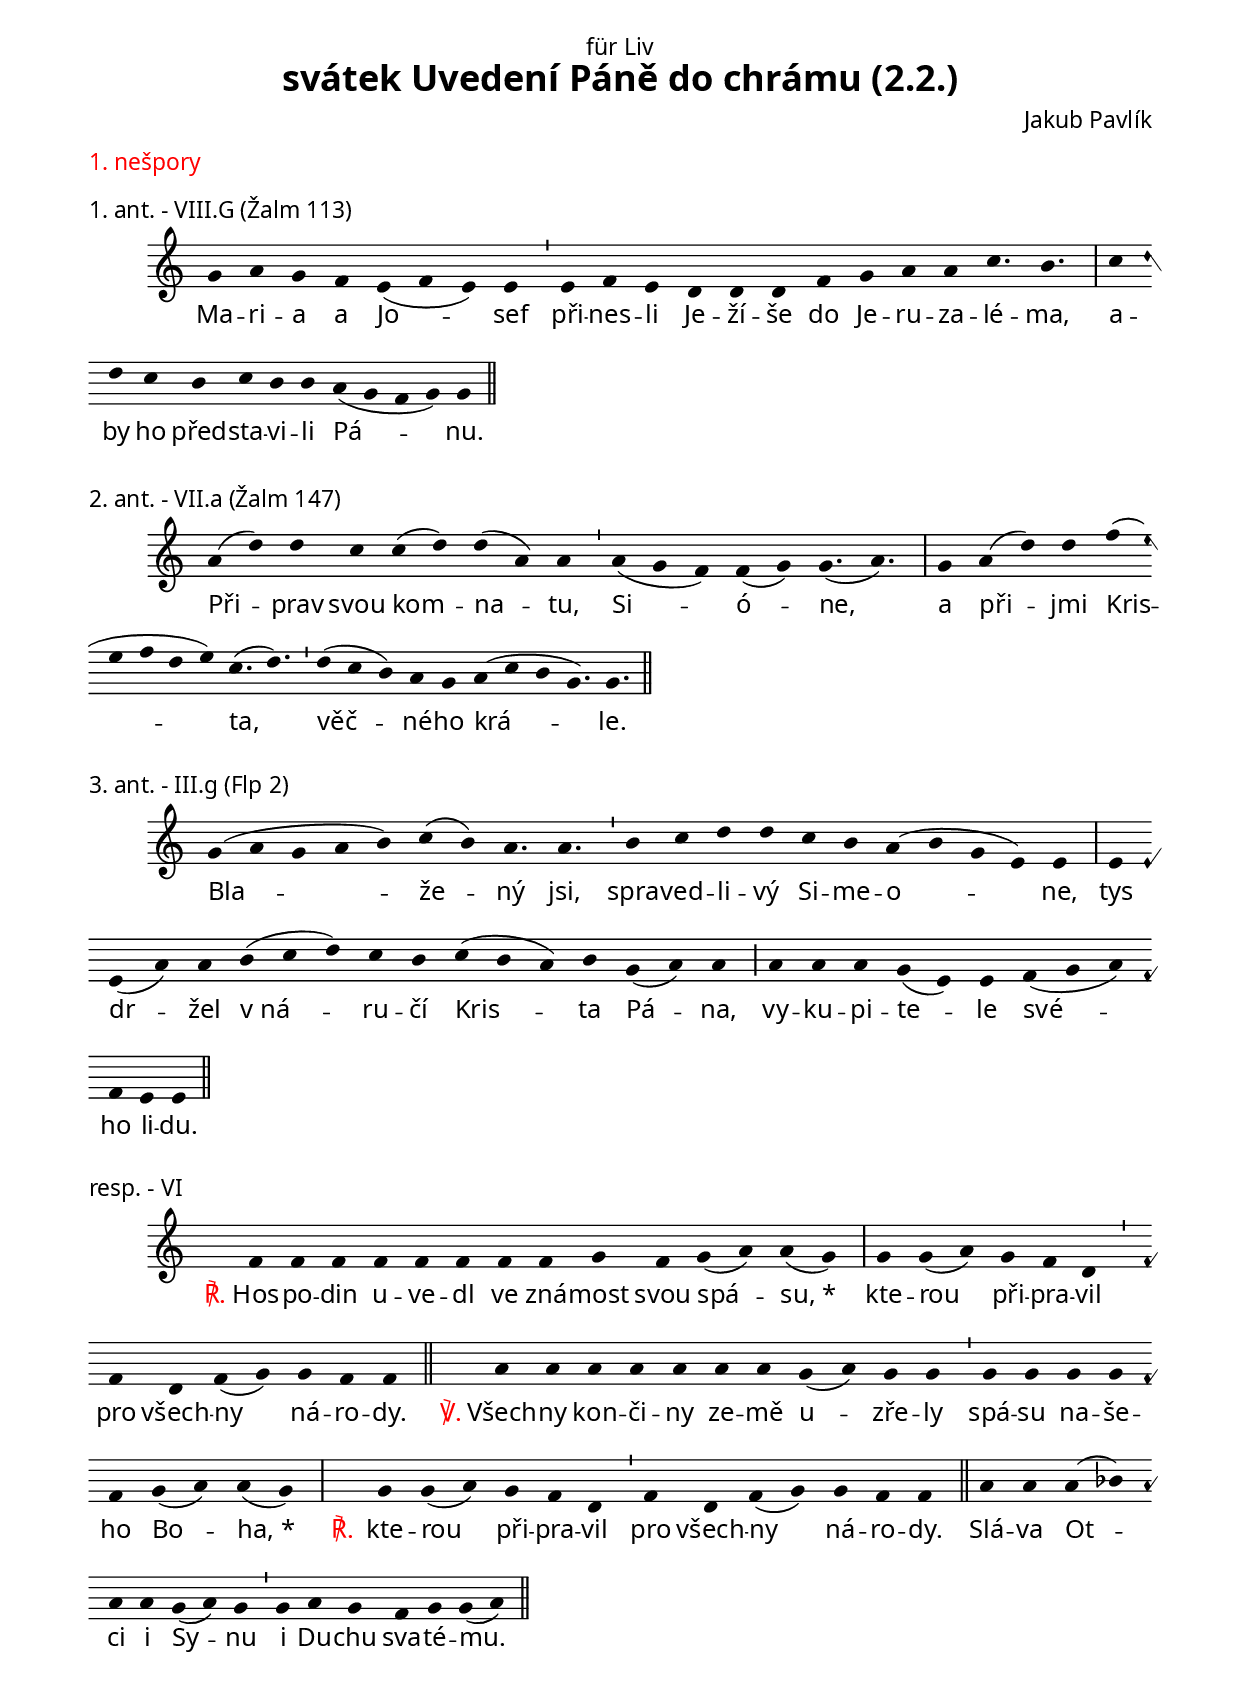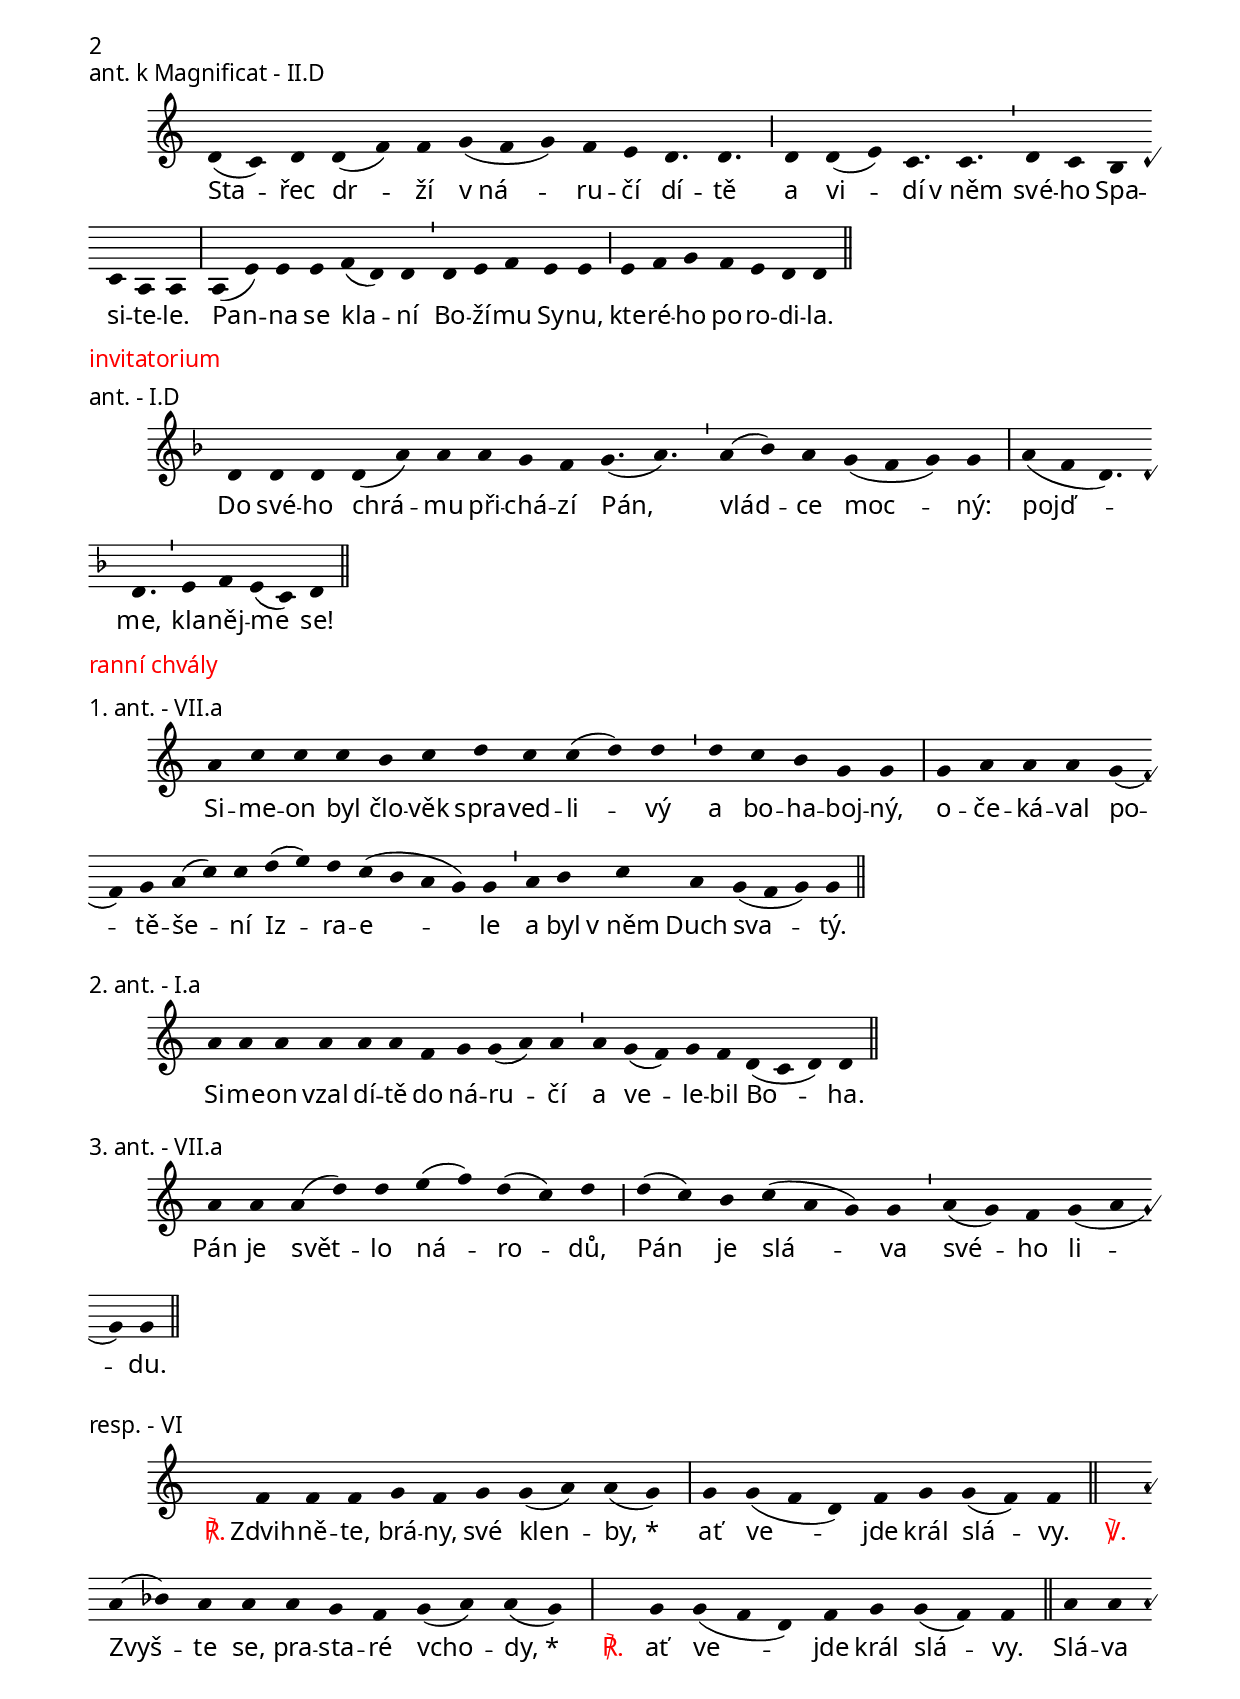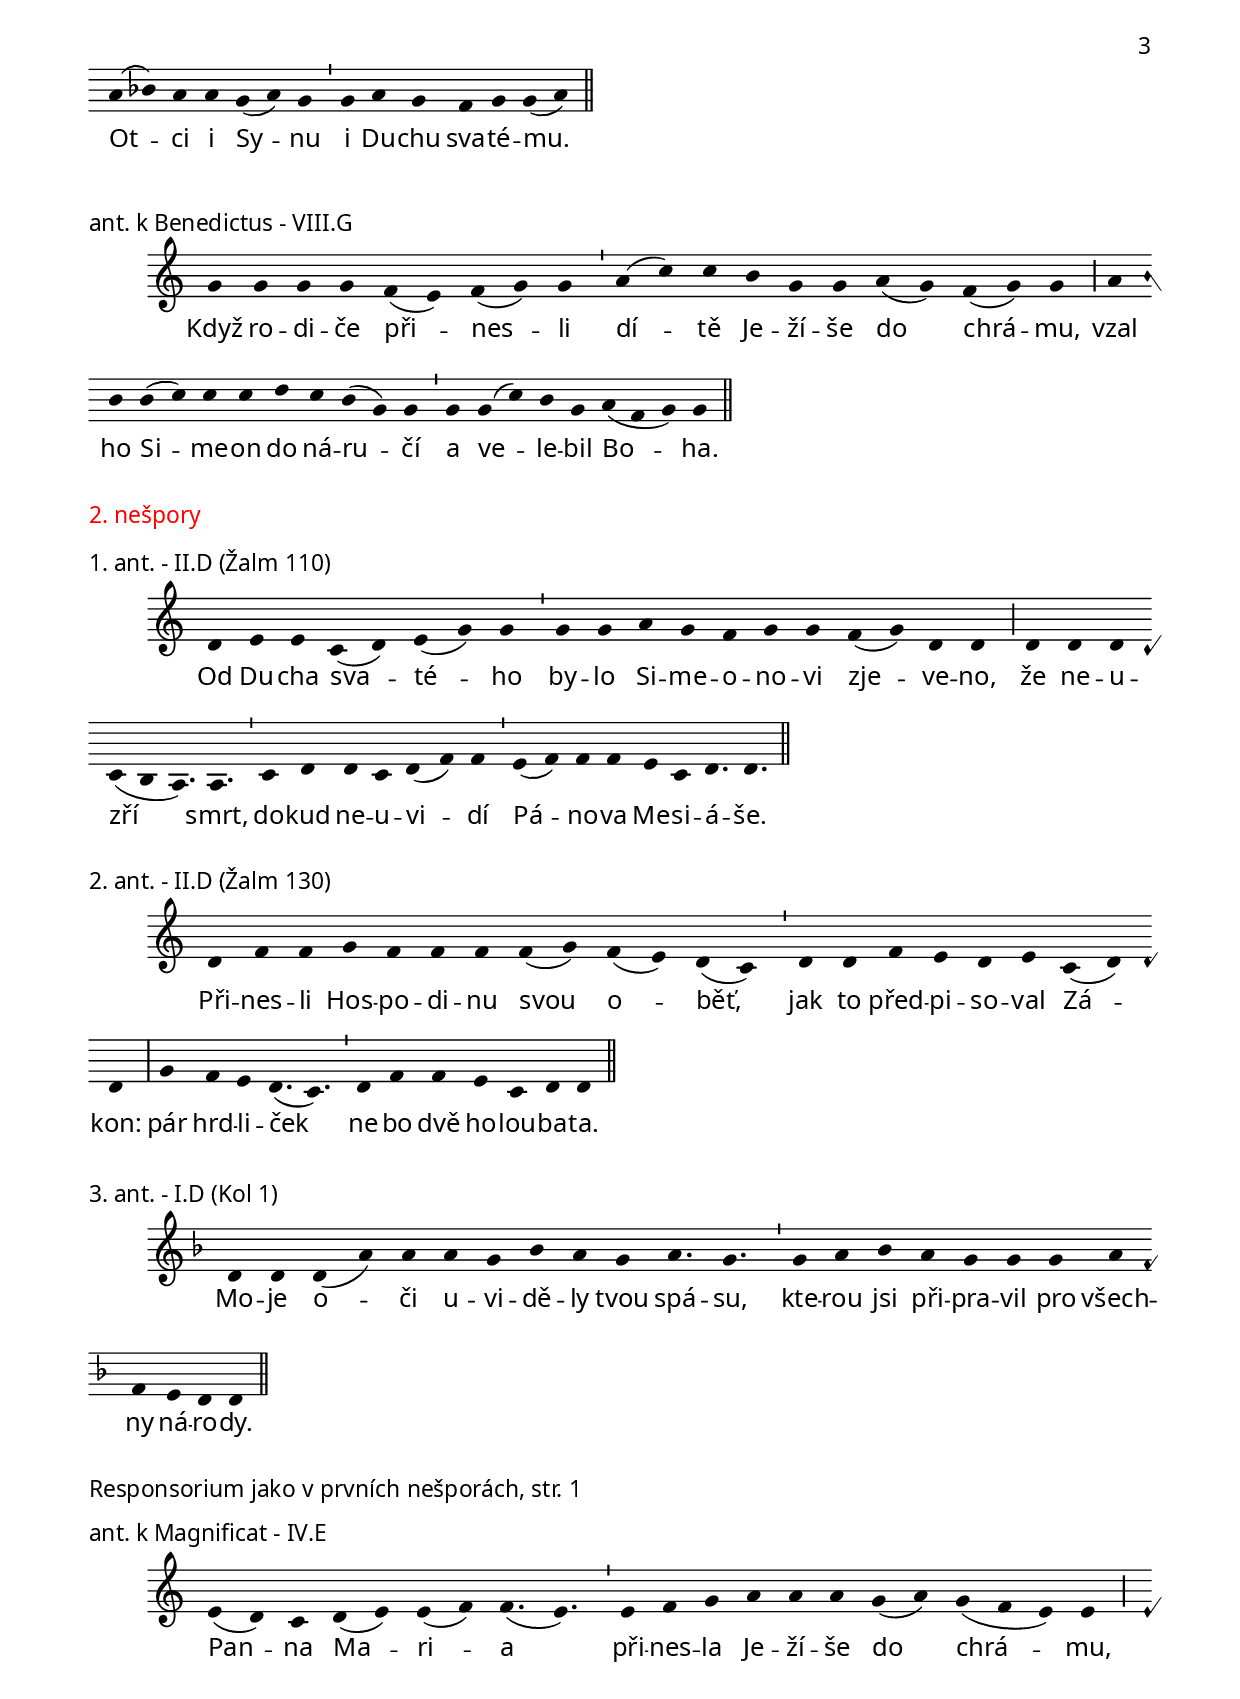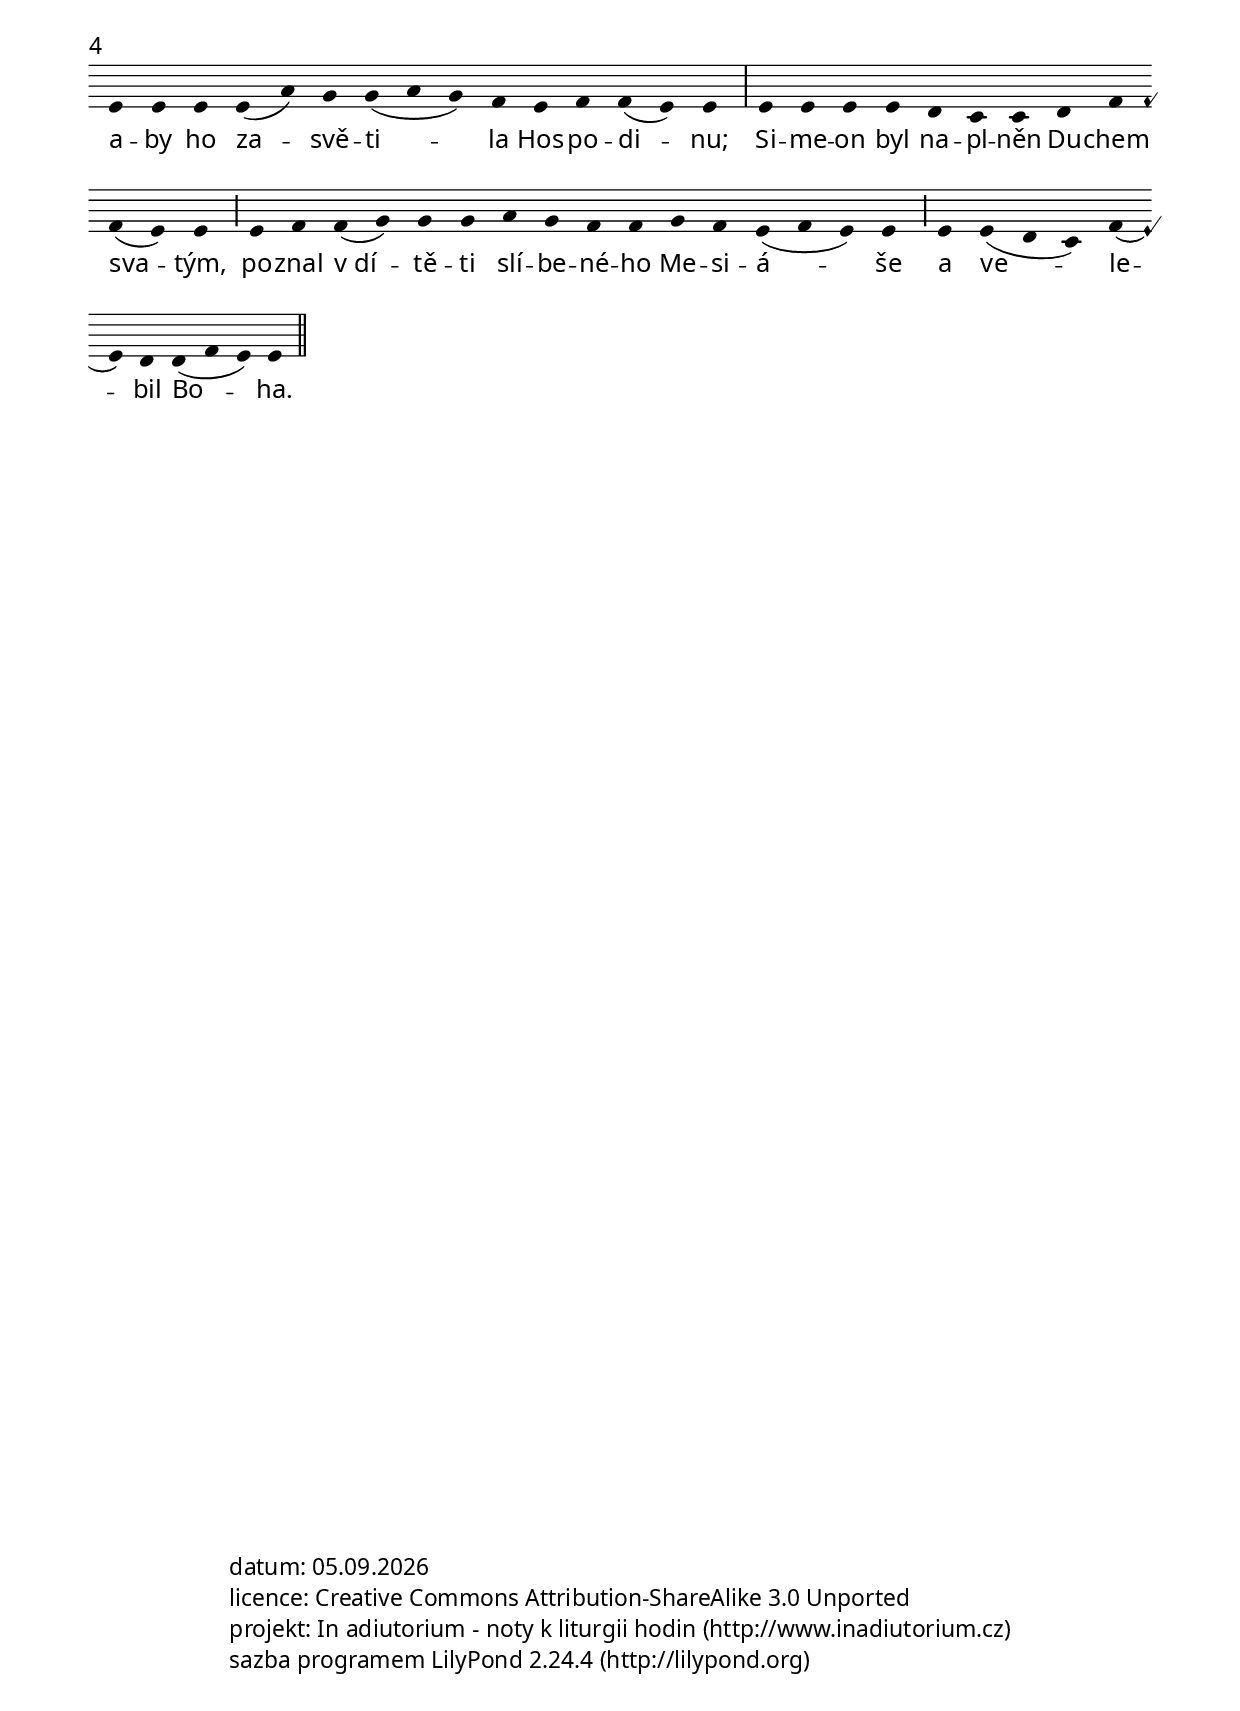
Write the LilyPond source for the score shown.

\version "2.14.2"

\header {
  title = "svátek Uvedení Páně do chrámu (2.2.)"
  composer = "Jakub Pavlík"
  dedication = "für Liv"
}

\include "../spolecne.ly"
\include "../dilyresponsorii.ly"

\markup {\nadpisHodinka {"1. nešpory"}}

\score {
  \relative c'' {
    \choralniRezim
    g4 a g f e( f e) e \barMin
    e f e d d d f g a a c4. b \barMax
    c4 d c b c b b a( g f g) g \barFinalis
  }
  \addlyrics {
    Ma -- ri -- a a Jo -- sef
    při -- nes -- li Je -- ží -- še do Je -- ru -- za -- lé -- ma,
    a -- by ho před -- sta -- vi -- li Pá -- nu.
  }
  \header {
    quid = "1. ant."
    modus = "VIII"
    differentia = "G" 
    psalmus = "Žalm 113"
    id = "1ne-a1"
    piece = \markup {\sestavTitulek}
  }
}

\score {
  \relative c'' {
    \choralniRezim
    a4( d) d c c( d) d( a) a \barMin
    a( g f) f( g) g4.( a) \barMax
    g4 a( d) d f( e f d e) c4.( d) \barMin
    d4( c b) a g a( c b g4.) g \barFinalis
  }
  \addlyrics {
    Při -- prav svou kom -- na -- tu,
    Si -- ó -- ne,
    a při -- jmi Kris -- ta,
    věč -- né -- ho krá -- le.
  }
  \header {
    quid = "2. ant."
    modus = "VII"
    differentia = "a" 
    psalmus = "Žalm 147"
    id = "1ne-a2"
    piece = \markup {\sestavTitulek}
  }
}

\score {
  \relative c'' {
    \choralniRezim
    g4( a g a b) c( b) a4. a \barMin
    b4 c d d c b a( b g e) e \barMax
    e e( a) a b( c d) c b c( b a) b g( a) a \barMaior
    a a a g( e) e f( g a) f e e \barFinalis
  }
  \addlyrics {
    Bla -- že -- ný jsi,
    spra -- ved -- li -- vý Si -- me -- o -- ne,
    tys dr -- žel v_ná -- ru -- čí Kris -- ta Pá -- na,
    vy -- ku -- pi -- te -- le své -- ho li -- du.
  }
  \header {
    quid = "3. ant."
    modus = "III"
    differentia = "g" 
    psalmus = "Flp 2"
    id = "1ne-a3"
    piece = \markup {\sestavTitulek}
  }
}

\score {
  \relative c' {
    \choralniRezim
    
    \label #'respInesp
    
    % R
    \neviditelna f 
    f4 f f f f f f f g f g( a) a( g) \barMax
    g g( a) g f d \barMin f d f( g) g f f \barFinalis 
    % V
    \neviditelna a
    a4 a a a a a a g( a) g g \barMin g g g g f g( a) a( g) \barMax
    % R
    \neviditelna g
    g g( a) g f d \barMin f d f( g) g f f \barFinalis
    % Slava
    \respVIdoxologie \barFinalis
  }
  \addlyrics {
    \Response Hos -- po -- din u -- ve -- dl ve zná -- most svou spá -- su,_*
    kte -- rou při -- pra -- vil pro všech -- ny ná -- ro -- dy.
    \Verse Všech -- ny kon -- či -- ny ze -- mě u -- zře -- ly spá -- su na -- še -- ho Bo -- ha,_*
    \Response kte -- rou při -- pra -- vil pro všech -- ny ná -- ro -- dy.
    \textRespDoxologie
  }
  \header {
    quid = "resp."
    modus = "VI"
    id = "1ne-resp"
    piece = \markup {\sestavTitulekResp}
  }
}

\score {
  \relative c' {
    \choralniRezim
    d4( c) d d( f) f g( f g) f e d4. d \barMaior
    d4 d( e) c4. c \barMin
    d4 c b c a a \barMax
    a( e') e e f( d) d \barMin
    d e f e e \barMaior
    e f g f e d d \barFinalis
  }
  \addlyrics {
    Sta -- řec dr -- ží v_ná -- ru -- čí dí -- tě
    a vi -- dí v_něm své -- ho Spa -- si -- te -- le.
    Pan -- na se kla -- ní
    Bo -- ží -- mu Sy -- nu,
    kte -- ré -- ho po -- ro -- di -- la.
  }
  \header {
    quid = "ant. k Magnificat"
    modus = "II"
    differentia = "D" 
    psalmus = ""
    id = "1ne-amag"
    piece = \markup {\sestavTitulekBezZalmu}
  }
}

\markup {\nadpisHodinka {"invitatorium"}}

\score {
  \relative c' {
    \choralniRezim
    \key f \major
    d4 d d d( a') a a g f g4.( a) \barMin
    a4( bes) a g( f g) g \barMax
    a( f d4.) d \barMin
    e4 f e( c) d \barFinalis
  }
  \addlyrics {
    Do své -- ho chrá -- mu při -- chá -- zí Pán,
    vlád -- ce moc -- ný:
    pojď -- me,
    kla -- něj -- me se!
  }
  \header {
    quid = "ant."
    modus = "I"
    differentia = "D" 
    psalmus = ""
    id = "invit"
    piece = \markup {\sestavTitulekBezZalmu}
  }
}

\markup {\nadpisHodinka {"ranní chvály"}}

\score {
  \relative c'' {
    \choralniRezim
    a4 c c c b c d c c( d) d \barMin
    d c b g g \barMax
    g a a a g( f) g a( c) c d( e) d c( b a g) g \barMin
    a b c a g( f g) g \barFinalis
  }
  \addlyrics {
    Si -- me -- on byl člo -- věk spra -- ved -- li -- vý
    a bo -- ha -- boj -- ný,
    o -- če -- ká -- val po -- tě -- še -- ní Iz -- ra -- e -- le
    a byl v_něm Duch sva -- tý.
  }
  \header {
    quid = "1. ant."
    modus = "VII"
    differentia = "a" 
    psalmus = ""
    id = "rch-a1"
    piece = \markup {\sestavTitulekBezZalmu}
  }
}

\score {
  \relative c'' {
    \choralniRezim
    a4 a a a a a f g g( a) a \barMin
    a g( f) g f d( c d) d \barFinalis
  }
  \addlyrics {
    Si -- me -- on vzal dí -- tě do ná -- ru -- čí
    a ve -- le -- bil Bo -- ha.
  }
  \header {
    quid = "2. ant."
    modus = "I"
    differentia = "a" 
    psalmus = ""
    id = "rch-a2"
    piece = \markup {\sestavTitulekBezZalmu}
  }
}

\score {
  \relative c'' {
    \choralniRezim
    a4 a a( d) d e( f) d( c) d \barMaior
    d( c) b c( a g) g \barMin
    a( g) f g( a g) g \barFinalis
  }
  \addlyrics {
    Pán je svět -- lo ná -- ro -- dů,
    Pán je slá -- va
    své -- ho li -- du.
  }
  \header {
    quid = "3. ant."
    modus = "VII"
    differentia = "a" 
    psalmus = ""
    id = "rch-a3"
    piece = \markup {\sestavTitulekBezZalmu}
  }
}

\score {
  \relative c' {
    \choralniRezim
    
    % R
    \neviditelna f
    f4 f f g f g g( a) a( g) \barMax
    g g( f d) f g g( f) f \barFinalis
    % V
    \neviditelna a
    a( bes) a a a g f g( a) a( g) \barMax
    % R
    \neviditelna g
    g g( f d) f g g( f) f \barFinalis
    % Slava
    \respVIdoxologie \barFinalis
  }
  \addlyrics {
    \Response Zdvih -- ně -- te, brá -- ny, své klen -- by,_*
    ať ve -- jde král slá -- vy.
    \Verse Zvyš -- te se, pra -- sta -- ré vcho -- dy,_*
    \Response ať ve -- jde král slá -- vy.
    \textRespDoxologie
  }
  \header {
    quid = "resp."
    modus = "VI"
    id = "rch-resp"
    piece = \markup {\sestavTitulekResp}
  }
}

\score {
  \relative c'' {
    \choralniRezim
    g4 g g g f( e) f( g) g \barMin
    a( c) c b g g a( g) f( g) g \barMaior
    a b b( c) c c d c b( g) g \barMin
    g g( c) b g a( f g) g \barFinalis
  }
  \addlyrics {
    Když ro -- di -- če při -- nes -- li
    dí -- tě Je -- ží -- še do chrá -- mu,
    vzal ho Si -- me -- on do ná -- ru -- čí
    a ve -- le -- bil Bo -- ha.
  }
  \header {
    quid = "ant. k Benedictus"
    modus = "VIII"
    differentia = "G" 
    psalmus = ""
    id = "rch-aben"
    piece = \markup {\sestavTitulekBezZalmu}
  }
}

\markup {\nadpisHodinka {"2. nešpory"}}

\score {
  \relative c' {
    \choralniRezim
    d4 e e c( d) e( g) g \barMin
    g g a g f g g f( g) d d \barMaior
    d d d c( b a4.) a \barMin
    c4 d d c d( f) f \barMin
    e( f) f f e c d4. d \barFinalis
  }
  \addlyrics {
    Od Du -- cha sva -- té -- ho 
    by -- lo Si -- me -- o -- no -- vi zje -- ve -- no,
    že ne -- u -- zří smrt,
    do -- kud ne -- u -- vi -- dí
    Pá -- no -- va Me -- si -- á -- še.
  }
  \header {
    quid = "1. ant."
    modus = "II"
    differentia = "D" 
    psalmus = "Žalm 110"
    id = "2ne-a1"
    piece = \markup {\sestavTitulek}
  }
}

\score {
  \relative c' {
    \choralniRezim
    d4 f f g f f f f( g) f( e) d( c) \barMin
    d d f e d e c( d) d \barMax
    g f e d4.( c) \barMin
    d4 f f e c d d \barFinalis
  }
  \addlyrics {
    Při -- nes -- li Hos -- po -- di -- nu svou o -- běť,
    jak to před -- pi -- so -- val Zá -- kon:
    pár hrd -- li -- ček
    ne -- bo dvě ho -- lou -- ba -- ta.
  }
  \header {
    quid = "2. ant."
    modus = "II"
    differentia = "D" 
    psalmus = "Žalm 130"
    id = "2ne-a2"
    piece = \markup {\sestavTitulek}
  }
}

\score {
  \relative c' {
    \choralniRezim
    \key f \major
    d4 d d( a') a a g bes a g a4. g \barMin
    g4 a bes a g g g a f e d d \barFinalis
  }
  \addlyrics {
    Mo -- je o -- či u -- vi -- dě -- ly tvou spá -- su,
    kte -- rou jsi při -- pra -- vil pro všech -- ny ná -- ro -- dy.
  }
  \header {
    quid = "3. ant."
    modus = "I"
    differentia = "D" 
    psalmus = "Kol 1"
    fons = "slavnost Narození Páně, modlitba uprostřed dne, odpolední antifona"
    fial = "vanoce_narozenipane.ly#vden-anona"
    id = "2ne-a3"
    piece = \markup {\sestavTitulek}
  }
}

\markup {Responsorium jako v prvních nešporách, str. \page-ref #'respInesp "0" "?" }

\score {
  \relative c' {
    \choralniRezim
    e4( d) c d( e) e( f) f4.( e) \barMin
    e4 f g a a a g( a) g( f e) e \barMaior
    e e e e( a) g g( a g) f e f f( e) e \barMax
    e e e e d c c d f f( e) e \barMaior
    e f f( g) g g a g f f g f e( f e) e \barMaior
    e e( d c) f( e) d d( f e) e \barFinalis
  }
  \addlyrics {
    Pan -- na Ma -- ri -- a
    při -- nes -- la Je -- ží -- še do chrá -- mu,
    a -- by ho za -- svě -- ti -- la Hos -- po -- di -- nu;
    Si -- me -- on byl na -- pl -- něn Du -- chem sva -- tým,
    po -- znal v_dí -- tě -- ti slí -- be -- né -- ho Me -- si -- á -- še
    a ve -- le -- bil Bo -- ha.
  }
  \header {
    quid = "ant. k Magnificat"
    modus = "IV"
    differentia = "E" 
    psalmus = ""
    id = "2ne-amag"
    piece = \markup {\sestavTitulekBezZalmu}
  }
}
